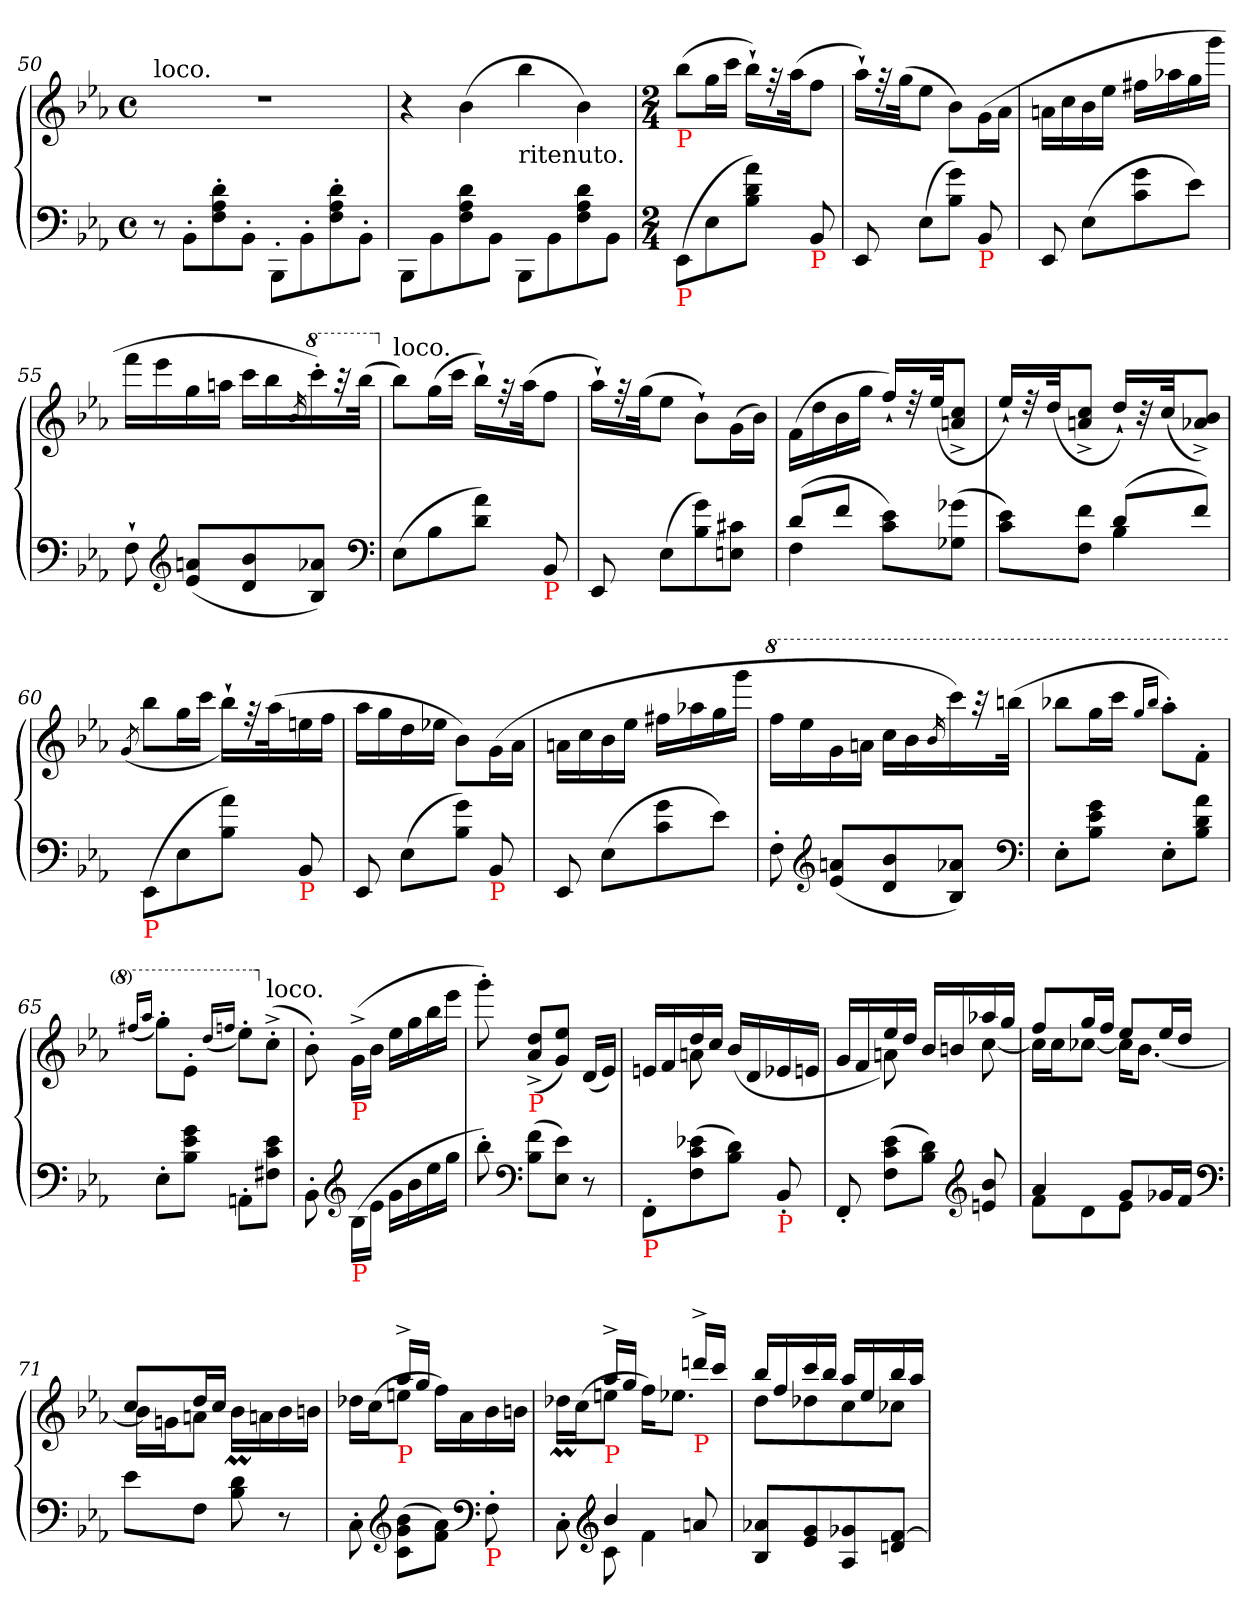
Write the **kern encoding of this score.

**kern	**kern
*part1	*part1
*staff2	*staff1
*clefF4	*clefG2
*k[b-e-a-]	*k[b-e-a-]
*M4/4	*M4/4
*met(c)	*met(c)
=50	=50
!	!LO:TX:a:t=loco.
8r	1rdd
8BB-'>L	.
8d'> 8A-'> 8F'>	.
8BB-'>J	.
8BBB-'>\L	.
8BB-'>	.
8d'> 8A-'> 8F'>	.
8BB-'>J	.
=51	=51
8BBB-\L	4r
8BB-	.
8d 8A- 8F	(>4b-\
8BB-J	.
!	!LO:TX:b:t=ritenuto.
8BBB-\L	4bb-\
8BB-	.
8d 8A- 8F	4b-\)
8BB-J	.
=52	=52
*M2/4	*M2/4
*	*MM96
!	!LO:TX:b:color=red:t=P
!LO:TX:b:color=red:t=P	!
(>8EE-L	(>8bb-L
8E-	16ggL
.	16cccJJ
8a- 8d 8B-J)	16bb-`>LL)
.	32rff
.	(>32aa-Jk
!LO:TX:b:color=red:t=P	!
8BB-	8ffJ
=53	=53
8EE-	16aa-`>LL)
.	32rff
.	(>32ggJk
(>8E-L	8ee-J
8g 8B-J)	8b-\L)
!LO:TX:b:color=red:t=P	!
8BB-	(>16gL
.	16a-JJ
=54	=54
8EE-	16anLL
.	16cc
(>8E-L	16b-
.	16ee-JJ
8g 8c	16ff#XLL
.	16aa-X
8e-J)	16gg
.	16gggJJ
=55	=55
8F`>	16fffLL
.	16eee-
*clefG2	*
(>8an 8e-L	16gg
.	16aanJJ
8b- 8d	16cccLL
.	16bb-
.	16qb-/
*	*8va
8a-X 8B-J)	16cccc'>)
.	32r
.	(>32bbb-JJk
*clefF4	*
=56	=56
*	*X8va
!	!LO:TX:a:t=loco.
(>8E-L	8bb-L)
8B-	(>16ggL
.	16cccJJ
8a- 8dJ)	16bb-`>LL)
.	32rff
.	(>32aa-Jk
!LO:TX:b:color=red:t=P	!
8BB-	8ffJ
=57	=57
8EE-	16aa-`>LL)
.	32rff
.	(>32ggJk
(>8E-L	8ee-J
8g 8B-)	8b-`>\L)
8c#X 8EnJ	(>16gL
.	16b-JJ)
=58	=58
*^	*
(>8dL	4F	(>16fLL
.	.	16dd
8fJ	.	16b-
.	.	16ggJJ
8e- 8cL)	4ryy	16ff`>/LL)
.	.	32rdd
.	.	(<32ee-Jk
(>8g-X 8G-XJ	.	8cc^< 8an^<J
=59	=59	=59
8e- 8cL)	4ryy	16ee-`>/LL)
.	.	32rdd
.	.	(<32ddJk
8f 8FJ	.	8cc^< 8an^<J
(<8dL	4B-	16dd`>/LL)
.	.	32r
.	.	(<32ccJk
8fJ)	.	8b-^< 8a-X^<J)
*v	*v	*
=60	=60
.	(>8qg/
!LO:TX:b:color=red:t=P	!
(>8EE-L	8bb-L
8E-	16ggL
.	16cccJJ
8a- 8B-J)	16bb-`>LL)
.	32rff
.	(>32aa-k
!LO:TX:b:color=red:t=P	!
8BB-	16een
.	16ffJJ
=61	=61
8EE-	16aa-LL
.	16gg
(>8E-L	16dd
.	16ee-XJJ
8g 8B-J)	8b-\L)
!LO:TX:b:color=red:t=P	!
8BB-	(>16gL
.	16a-JJ
=62	=62
8EE-	16anLL
.	16cc
(>8E-L	16b-
.	16ee-JJ
8g 8c	16ff#XLL
.	16aa-X
8e-J)	16gg
.	16gggJJ
=63	=63
*	*8va
8F'>	16fffLL
.	16eee-
*clefG2	*
(>8an 8e-L	16gg
.	16aanJJ
8b- 8d	16cccLL
.	16bb-
.	16qbb-/
8a-X 8B-J)	16cccc)
.	32r
.	(>32bbbnJJk
*clefF4	*
=64	=64
8E-'>L	8bbb-XL
8g 8e- 8B-J	16gggL
.	16ccccJJ
.	16qqggg/LL
.	16qqbbb-/JJ
8E-'>L	8aaa-'>L)
8a- 8d 8B-J	8ff'>J
=65	=65
.	(>16qqfff#X/LL
.	16qqaaa-/JJ
8E-'L	8ggg'>L)
8g 8e- 8B-J	8ee-'>J
.	(>16qqddd/LL
.	16qqfffnJJ
8AAn'L	8eee-'>L)
*	*X8va
!	!LO:TX:a:t=loco.
8e- 8c 8F#XJ	(>8cc'>^>J
=66	=66
8BB-'>\	8b-'>)
*clefG2	*
!	!LO:TX:b:color=red:t=P
!LO:TX:b:color=red:t=P	!
(>16B-\LL	(>16g^<\LL
16e-JJ	16b-JJ
16gLL	16ee-LL
16b-	16gg
16ee-	16bb-
16ggJJ	16eee-JJ
=67	=67
8bb-'>)	8ggg'>)
*clefF4	*
!	!LO:TX:b:color=red:t=P
(>8f 8B-L	(<8dd^</ 8a-^</L
8e- 8E-J)	8ee- 8gJ)
8r	(<16dLL
.	16e-JJ)
=68	=68
*	*^
!LO:TX:b:color=red:t=P	!	!
8FF'>L	16enLL	8ryy
.	16f	.
(>8e-X 8c 8F	16dd	8an)
.	16ccJJ	.
8d 8B-J)	(<16b-LL	4ryy
.	16d	.
!LO:TX:b:color=red:t=P	!	!
8BB-'<	16e-X	.
.	16enJJ	.
=69	=69	=69
8FF'<	16gLL	8ryy
.	16f	.
(>8e- 8c 8FL	16ee-	8an)
.	16ddJJ	.
8d 8B-J)	(<16b-LL	8ryy
.	16bn	.
*clefG2	*	*
8b- 8en	16aa-X	[8cc
.	16ggJJ	.
=70	=70	=70
*^	*	*
4a-	8fL	8ffL	16ccLL]
.	.	.	16ccJ
.	8d	16ggL	[8cc-XJ
.	.	16ffJJ	.
8gL	8e-J	8ee-L	16cc-KL]
.	.	.	[8.b-J
16g-XL	8ryy	16ee-L	.
16fJJ	.	16ddJJ	.
*v	*v	*	*
*clefF4	*	*
=71	=71	=71
8e-L	8ccL	16b-LL]
.	.	16gnJ
8FJ	16ddL	8anJ
.	16ccJJ	.
8d 8B-	4ryy	16b-M\LL
.	.	16an
8r	.	16b-
.	.	16bnJJ
=72	=72	=72
8C'>\	8ryy	16dd-XLL
.	.	(>16ccJ
*clefG2	*	*
!	!LO:TX:b:color=red:t=P	!
(>8b-\ 8g\ 8c\L	16aa-^<LL	8eenJ
.	16ggJJ	.
8a- 8fJ)	4ryy	16ffLL)
.	.	16a-
*clefF4	*	*
!LO:TX:b:color=red:t=P	!	!
8F'>	.	16b-
.	.	16bnJJ
=73	=73	=73
*^	*	*
8ryy	8C'>\	8ryy	16dd-XMLL
.	.	.	(>16ccJ
*clefG2	*	*	*
!	!	!LO:TX:b:color=red:t=P	!
4b-	8c	16aa-^<LL	8eenJ
.	.	16ggJJ	.
.	4f	8ryy	16ffKL)
.	.	.	8.ee-XJ
!	!	!LO:TX:b:color=red:t=P	!
8an	.	16dddn^<LL	.
.	.	16cccJJ	.
*v	*v	*	*
=74	=74	=74
8a-X 8B-L	16bb-LL	8ddL
.	16ff	.
8g 8e-	16ccc	8dd-X
.	16bb-JJ	.
8g-X 8A-	16aa-LL	8cc
.	16ee-	.
[8f 8dnJ	16bb-	8cc-XJ
.	16aa-JJ	.
*	*v	*v
=	=
*-	*-
